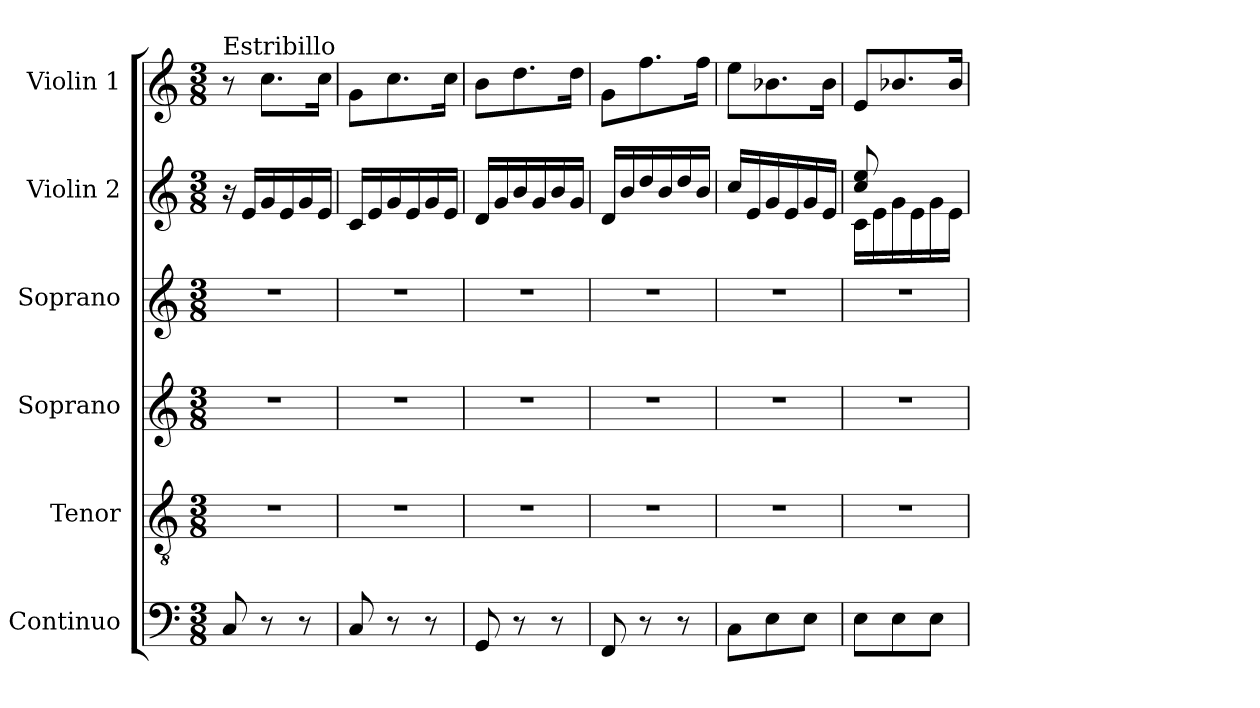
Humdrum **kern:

**kern	**kern	**kern	**kern	**kern	**kern
*part6	*part5	*part4	*part3	*part2	*part1
*staff6	*staff5	*staff4	*staff3	*staff2	*staff1
*I"Continuo	*I"Tenor	*I"Soprano	*I"Soprano	*I"Violin 2	*I"Violin 1
*I'Cont.	*I'T.	*I'A.	*I'S.	*I'Vln. 2	*I'Vln. 1
!!LO:PB:g=z
*clefF4	*clefGv2	*clefG2	*clefG2	*clefG2	*clefG2
*	*ITrd7c12	*	*	*	*
*k[]	*k[]	*k[]	*k[]	*k[]	*k[]
*C:	*C:	*C:	*C:	*C:	*C:
*M3/8	*M3/8	*M3/8	*M3/8	*M3/8	*M3/8
=1	=1	=1	=1	=1	=1
!	!	!	!	!	!LO:TX:a:t=Estribillo
!	!LO:N:vis=1	!LO:N:vis=1	!LO:N:vis=1	!	!
8Ci/	4.r	4.r	4.r	16r	8r
.	.	.	.	16ei/LL	.
8r	.	.	.	16gi/	8.cci\L
.	.	.	.	16ei/	.
8r	.	.	.	16gi/	.
.	.	.	.	16ei/JJ	16cci\Jk
=2	=2	=2	=2	=2	=2
!	!LO:N:vis=1	!LO:N:vis=1	!LO:N:vis=1	!	!
8Ci/	4.r	4.r	4.r	16ci/LL	8gi\L
.	.	.	.	16ei/	.
8r	.	.	.	16gi/	8.cci\
.	.	.	.	16ei/	.
8r	.	.	.	16gi/	.
.	.	.	.	16ei/JJ	16cci\Jk
=3	=3	=3	=3	=3	=3
!	!LO:N:vis=1	!LO:N:vis=1	!LO:N:vis=1	!	!
8GGi/	4.r	4.r	4.r	16di/LL	8bi\L
.	.	.	.	16gi/	.
8r	.	.	.	16bi/	8.ddi\
.	.	.	.	16gi/	.
8r	.	.	.	16bi/	.
.	.	.	.	16gi/JJ	16ddi\Jk
=4	=4	=4	=4	=4	=4
!	!LO:N:vis=1	!LO:N:vis=1	!LO:N:vis=1	!	!
8FFi/	4.r	4.r	4.r	16di/LL	8gi\L
.	.	.	.	16bi/	.
8r	.	.	.	16ddi/	8.ffi\
.	.	.	.	16bi/	.
8r	.	.	.	16ddi/	.
.	.	.	.	16bi/JJ	16ffi\Jk
=5	=5	=5	=5	=5	=5
!	!LO:N:vis=1	!LO:N:vis=1	!LO:N:vis=1	!	!
8Ci\L	4.r	4.r	4.r	16cci/LL	8eei\L
.	.	.	.	16ei/	.
8Ei\	.	.	.	16gi/	8.b-Xi\
.	.	.	.	16ei/	.
8Ei\J	.	.	.	16gi/	.
.	.	.	.	16ei/JJ	16b-i\Jk
=6	=6	=6	=6	=6	=6
!	!LO:N:vis=1	!LO:N:vis=1	!LO:N:vis=1	!	!
*	*	*	*	*^	*
8Ei\L	4.r	4.r	4.r	8cci/ 8eei	16ci\LL	8ei/L
.	.	.	.	.	16ei\	.
8Ei\	.	.	.	8ryy	16gi\	8.b-Xi/
.	.	.	.	.	16ei\	.
8Ei\J	.	.	.	8ryy	16gi\	.
.	.	.	.	.	16ei\JJ	16b-i/Jk
*	*	*	*	*v	*v	*
=	=	=	=	=	=
*-	*-	*-	*-	*-	*-
